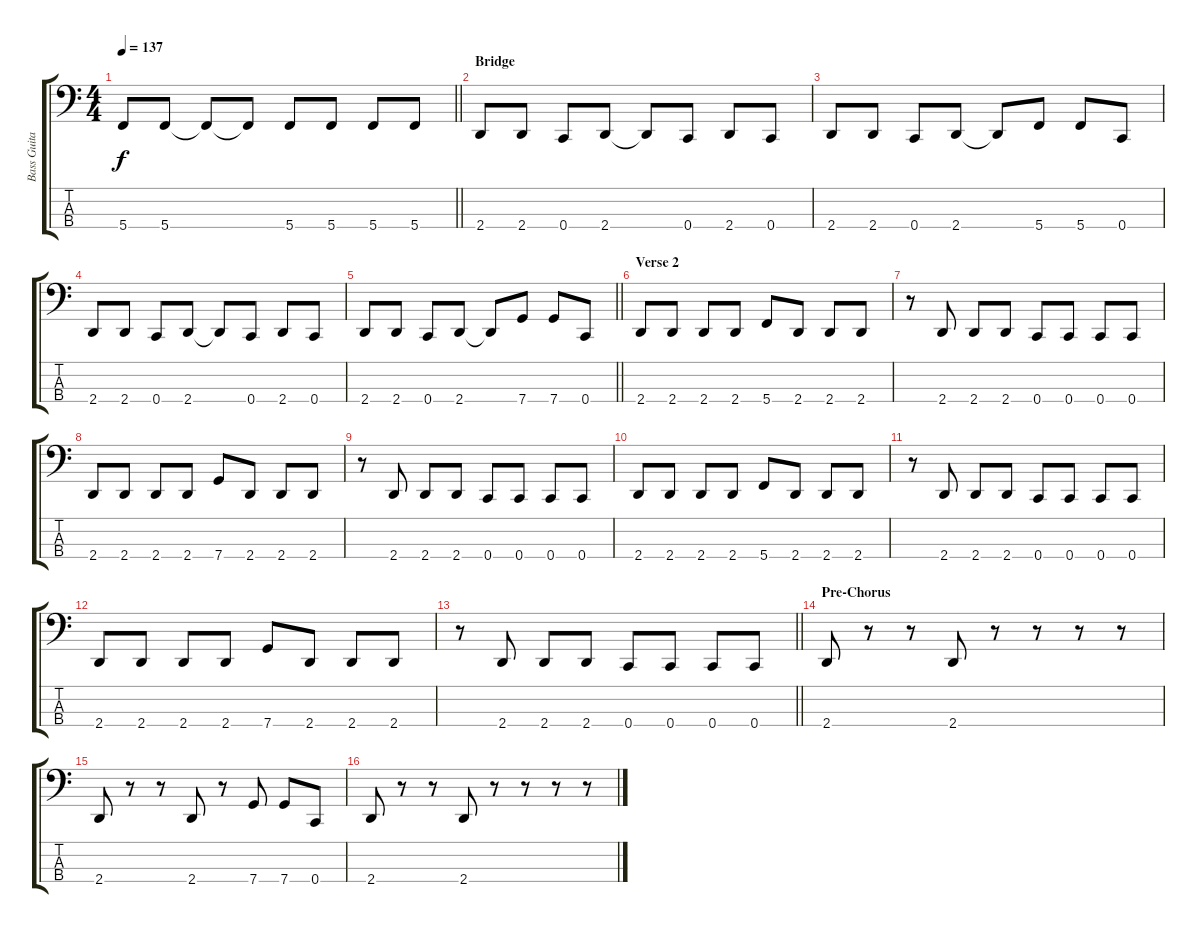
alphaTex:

\track ("Bass Guitar" "Bass Guita") {instrument electricbassfinger}
\staff {score tabs}
\tuning (F2 C2 G1 C1) {hide}
\ts (4 4)
\tempo 137
\clef f4
\barLineRight lightlight
\ks c
5.4{t}.8{dy f} 5.4.8 5.4{t}.8 5.4{t}.8 5.4.8 5.4.8 5.4.8 5.4.8 |
\section ("" "Bridge")
2.4.8 2.4.8 0.4.8 2.4.8 2.4{t}.8 0.4.8 2.4.8 0.4.8 |
2.4.8 2.4.8 0.4.8 2.4.8 2.4{t}.8 5.4.8 5.4.8 0.4.8 |
2.4.8 2.4.8 0.4.8 2.4.8 2.4{t}.8 0.4.8 2.4.8 0.4.8 |
\barLineRight lightlight
2.4.8 2.4.8 0.4.8 2.4.8 2.4{t}.8 7.4.8 7.4.8 0.4.8 |
\section ("" "Verse 2")
2.4.8 2.4.8 2.4.8 2.4.8 5.4.8 2.4.8 2.4.8 2.4.8 |
r.8 2.4.8 2.4.8 2.4.8 0.4.8 0.4.8 0.4.8 0.4.8 |
2.4.8 2.4.8 2.4.8 2.4.8 7.4.8 2.4.8 2.4.8 2.4.8 |
r.8 2.4.8 2.4.8 2.4.8 0.4.8 0.4.8 0.4.8 0.4.8 |
2.4.8 2.4.8 2.4.8 2.4.8 5.4.8 2.4.8 2.4.8 2.4.8 |
r.8 2.4.8 2.4.8 2.4.8 0.4.8 0.4.8 0.4.8 0.4.8 |
2.4.8 2.4.8 2.4.8 2.4.8 7.4.8 2.4.8 2.4.8 2.4.8 |
\barLineRight lightlight
r.8 2.4.8 2.4.8 2.4.8 0.4.8 0.4.8 0.4.8 0.4.8 |
\section ("" "Pre-Chorus")
2.4.8 r.8 r.8 2.4.8 r.8 r.8 r.8 r.8 |
2.4.8 r.8 r.8 2.4.8 r.8 7.4.8 7.4.8 0.4.8 |
2.4.8 r.8 r.8 2.4.8 r.8 r.8 r.8 r.8
